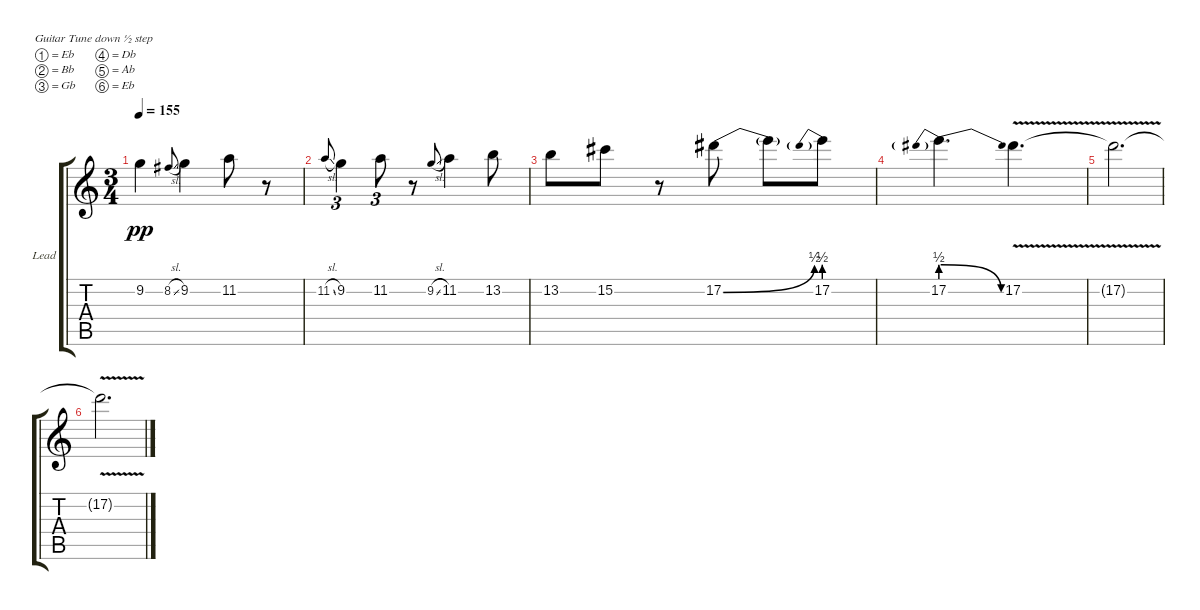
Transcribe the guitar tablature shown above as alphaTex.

\defaultSystemsLayout 4
\bracketExtendMode groupsimilarinstruments
\firstSystemTrackNameOrientation horizontal
\otherSystemsTrackNameOrientation horizontal
\track ("Lead" "Lead") {multiBarRest instrument overdrivenguitar}
\staff {score tabs}
\tuning (Eb4 Bb3 Gb3 Db3 Ab2 Eb2)
\ts (3 4)
\tempo 155
\clef g2
\ks c
9.2.4{dy pp} 8.2{sl}.8{gr onbeat} 9.2.4 11.2.8 r.8 |
11.2{sl}.8{gr onbeat} 9.2.4{tu (3 2)} 11.2.8{tu (3 2)} r.8 9.2{sl}.8{gr onbeat} 11.2.4 13.2.8 |
13.2.8 15.2.8 r.8 17.2{be (bend 0 0 30 2)}.8 17.2{t}.8 17.2{be (prebend 0 2 60 2)}.8 |
17.2{be (prebendrelease 0 2 30.599999999999998 0)}.4{d} 17.2{v}.4{d} |
17.2{v t}.2{d} |
17.2{v t}.2{d}
